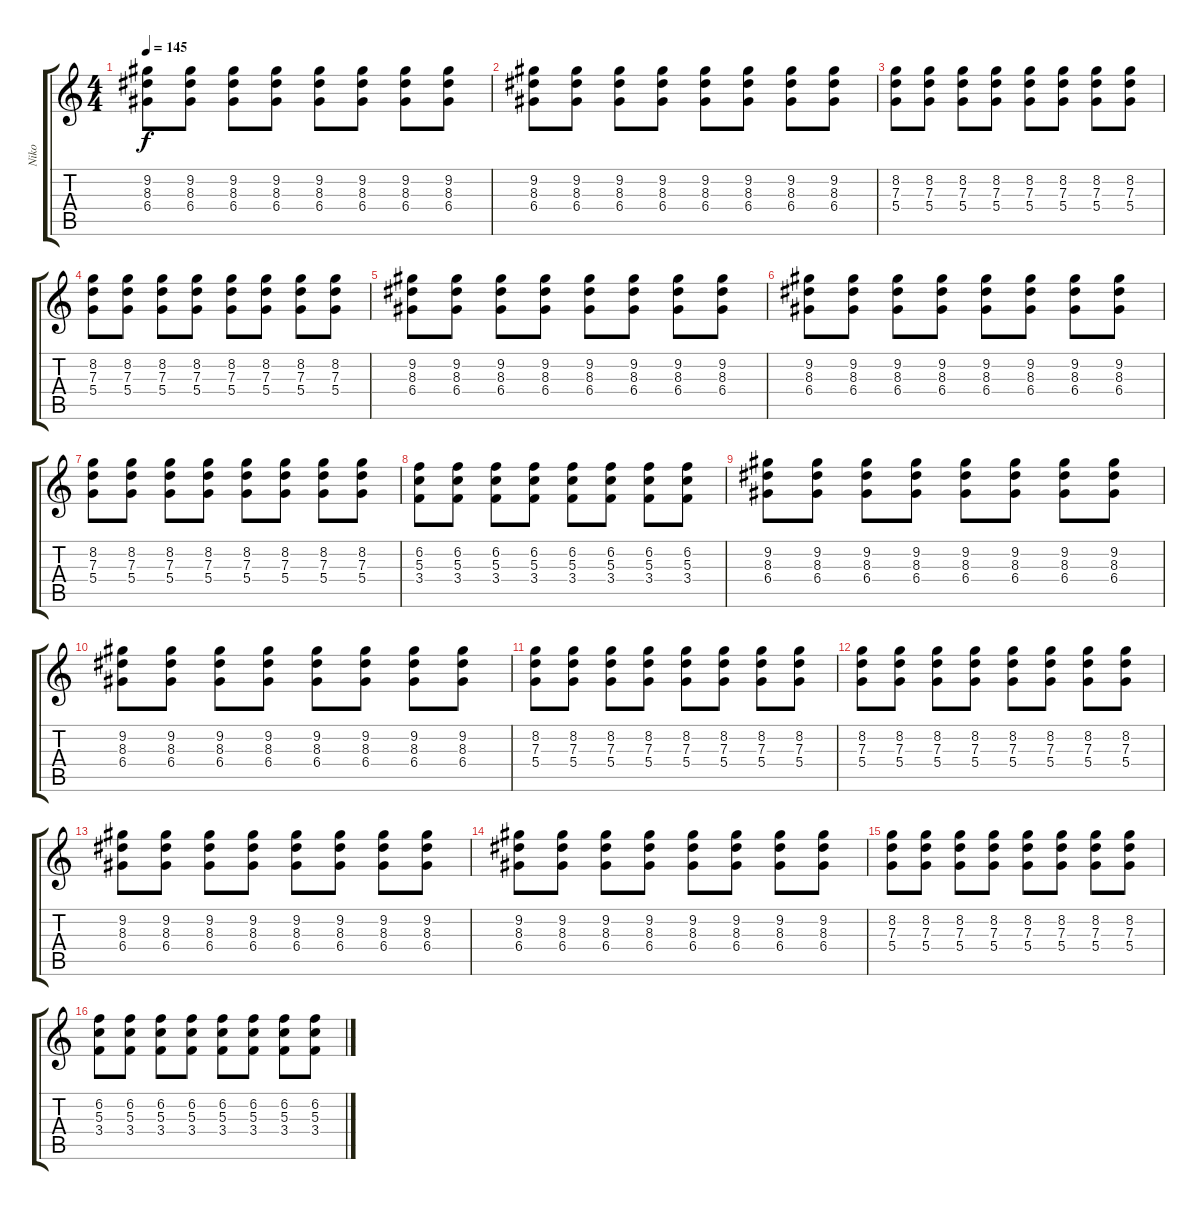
\track ("Niko" "Niko") {instrument distortionguitar}
\staff {score tabs}
\tuning (E4 B3 G3 D3 A2 D2) {hide}
\ts (4 4)
\tempo 145
\clef g2
\ks c
(9.2 8.3 6.4).8{dy f} (9.2 8.3 6.4).8 (9.2 8.3 6.4).8 (9.2 8.3 6.4).8 (9.2 8.3 6.4).8 (9.2 8.3 6.4).8 (9.2 8.3 6.4).8 (9.2 8.3 6.4).8 |
(9.2 8.3 6.4).8 (9.2 8.3 6.4).8 (9.2 8.3 6.4).8 (9.2 8.3 6.4).8 (9.2 8.3 6.4).8 (9.2 8.3 6.4).8 (9.2 8.3 6.4).8 (9.2 8.3 6.4).8 |
(8.2 7.3 5.4).8 (8.2 7.3 5.4).8 (8.2 7.3 5.4).8 (8.2 7.3 5.4).8 (8.2 7.3 5.4).8 (8.2 7.3 5.4).8 (8.2 7.3 5.4).8 (8.2 7.3 5.4).8 |
(8.2 7.3 5.4).8 (8.2 7.3 5.4).8 (8.2 7.3 5.4).8 (8.2 7.3 5.4).8 (8.2 7.3 5.4).8 (8.2 7.3 5.4).8 (8.2 7.3 5.4).8 (8.2 7.3 5.4).8 |
(9.2 8.3 6.4).8 (9.2 8.3 6.4).8 (9.2 8.3 6.4).8 (9.2 8.3 6.4).8 (9.2 8.3 6.4).8 (9.2 8.3 6.4).8 (9.2 8.3 6.4).8 (9.2 8.3 6.4).8 |
(9.2 8.3 6.4).8 (9.2 8.3 6.4).8 (9.2 8.3 6.4).8 (9.2 8.3 6.4).8 (9.2 8.3 6.4).8 (9.2 8.3 6.4).8 (9.2 8.3 6.4).8 (9.2 8.3 6.4).8 |
(8.2 7.3 5.4).8 (8.2 7.3 5.4).8 (8.2 7.3 5.4).8 (8.2 7.3 5.4).8 (8.2 7.3 5.4).8 (8.2 7.3 5.4).8 (8.2 7.3 5.4).8 (8.2 7.3 5.4).8 |
(6.2 5.3 3.4).8 (6.2 5.3 3.4).8 (6.2 5.3 3.4).8 (6.2 5.3 3.4).8 (6.2 5.3 3.4).8 (6.2 5.3 3.4).8 (6.2 5.3 3.4).8 (6.2 5.3 3.4).8 |
(9.2 8.3 6.4).8 (9.2 8.3 6.4).8 (9.2 8.3 6.4).8 (9.2 8.3 6.4).8 (9.2 8.3 6.4).8 (9.2 8.3 6.4).8 (9.2 8.3 6.4).8 (9.2 8.3 6.4).8 |
(9.2 8.3 6.4).8 (9.2 8.3 6.4).8 (9.2 8.3 6.4).8 (9.2 8.3 6.4).8 (9.2 8.3 6.4).8 (9.2 8.3 6.4).8 (9.2 8.3 6.4).8 (9.2 8.3 6.4).8 |
(8.2 7.3 5.4).8 (8.2 7.3 5.4).8 (8.2 7.3 5.4).8 (8.2 7.3 5.4).8 (8.2 7.3 5.4).8 (8.2 7.3 5.4).8 (8.2 7.3 5.4).8 (8.2 7.3 5.4).8 |
(8.2 7.3 5.4).8 (8.2 7.3 5.4).8 (8.2 7.3 5.4).8 (8.2 7.3 5.4).8 (8.2 7.3 5.4).8 (8.2 7.3 5.4).8 (8.2 7.3 5.4).8 (8.2 7.3 5.4).8 |
(9.2 8.3 6.4).8 (9.2 8.3 6.4).8 (9.2 8.3 6.4).8 (9.2 8.3 6.4).8 (9.2 8.3 6.4).8 (9.2 8.3 6.4).8 (9.2 8.3 6.4).8 (9.2 8.3 6.4).8 |
(9.2 8.3 6.4).8 (9.2 8.3 6.4).8 (9.2 8.3 6.4).8 (9.2 8.3 6.4).8 (9.2 8.3 6.4).8 (9.2 8.3 6.4).8 (9.2 8.3 6.4).8 (9.2 8.3 6.4).8 |
(8.2 7.3 5.4).8 (8.2 7.3 5.4).8 (8.2 7.3 5.4).8 (8.2 7.3 5.4).8 (8.2 7.3 5.4).8 (8.2 7.3 5.4).8 (8.2 7.3 5.4).8 (8.2 7.3 5.4).8 |
(6.2 5.3 3.4).8 (6.2 5.3 3.4).8 (6.2 5.3 3.4).8 (6.2 5.3 3.4).8 (6.2 5.3 3.4).8 (6.2 5.3 3.4).8 (6.2 5.3 3.4).8 (6.2 5.3 3.4).8
